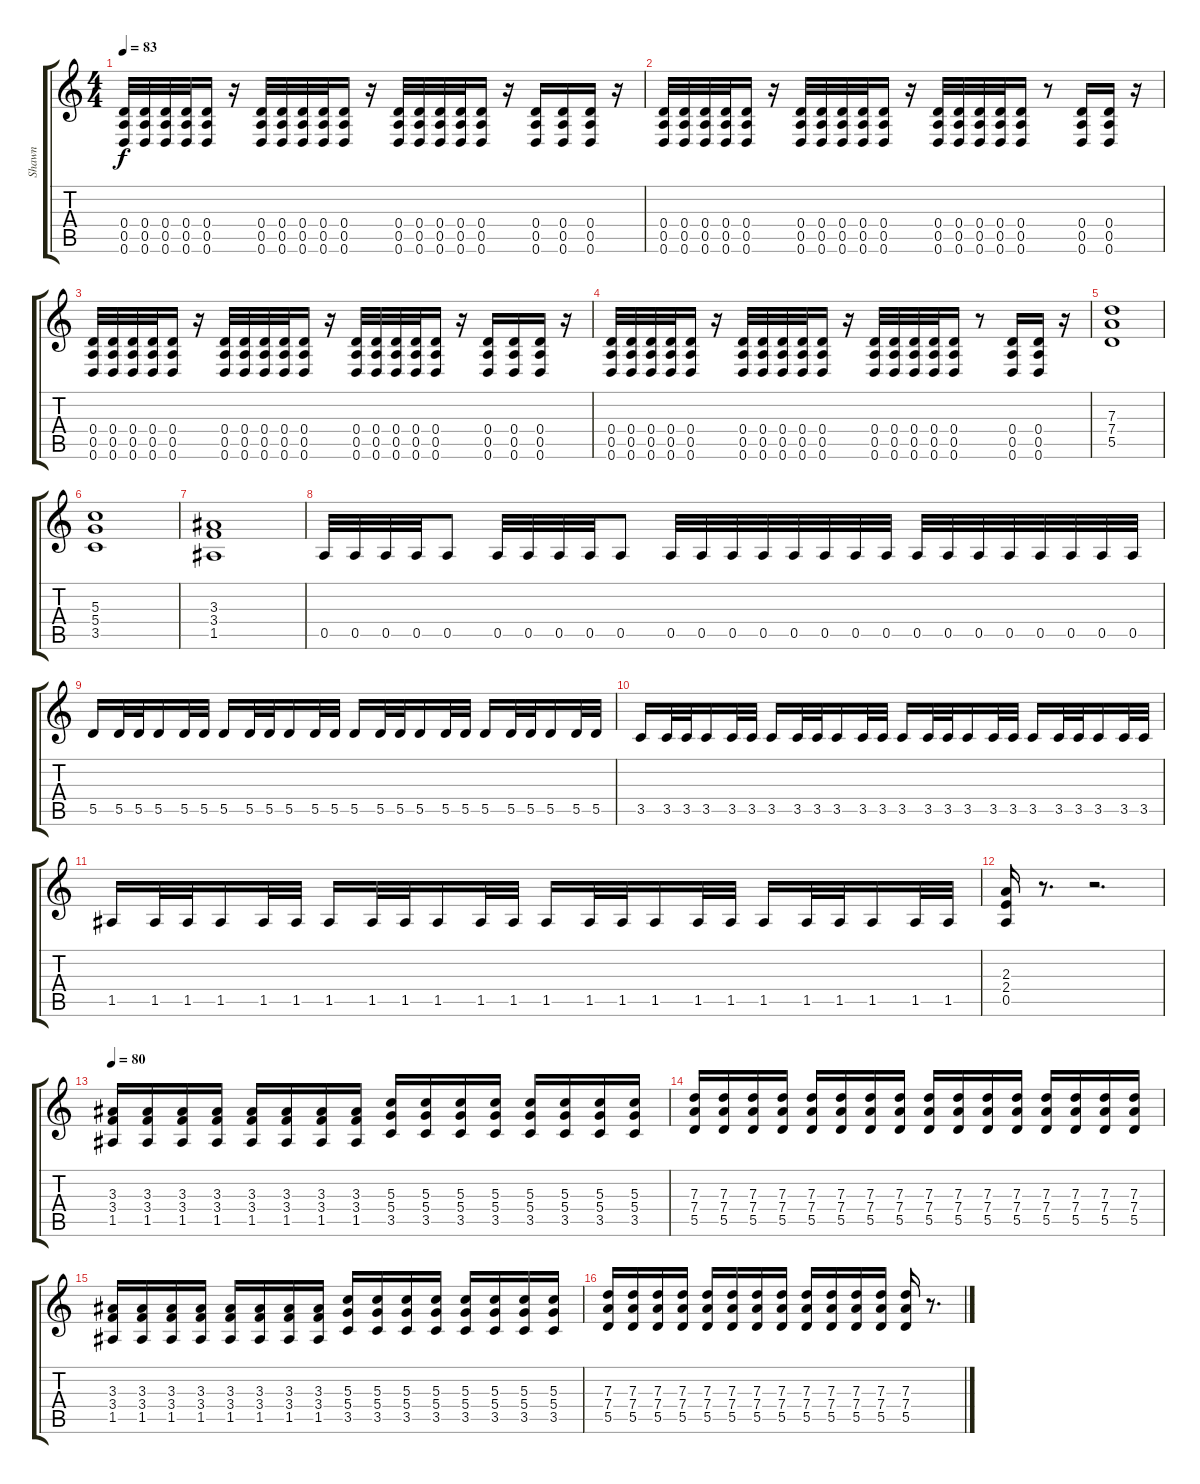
\track ("Shawn" "Shawn") {instrument distortionguitar bank 255}
\staff {score tabs}
\tuning (E4 B3 G3 D3 A2 D2) {hide}
\ts (4 4)
\tempo 83
\clef g2
\ks c
(0.4 0.5 0.6).32{dy f} (0.4 0.5 0.6).32 (0.4 0.5 0.6).32 (0.4 0.5 0.6).32 (0.4 0.5 0.6).16 r.16 (0.4 0.5 0.6).32 (0.4 0.5 0.6).32 (0.4 0.5 0.6).32 (0.4 0.5 0.6).32 (0.4 0.5 0.6).16 r.16 (0.4 0.5 0.6).32 (0.4 0.5 0.6).32 (0.4 0.5 0.6).32 (0.4 0.5 0.6).32 (0.4 0.5 0.6).16 r.16 (0.4 0.5 0.6).16 (0.4 0.5 0.6).16 (0.4 0.5 0.6).16 r.16 |
(0.4 0.5 0.6).32 (0.4 0.5 0.6).32 (0.4 0.5 0.6).32 (0.4 0.5 0.6).32 (0.4 0.5 0.6).16 r.16 (0.4 0.5 0.6).32 (0.4 0.5 0.6).32 (0.4 0.5 0.6).32 (0.4 0.5 0.6).32 (0.4 0.5 0.6).16 r.16 (0.4 0.5 0.6).32 (0.4 0.5 0.6).32 (0.4 0.5 0.6).32 (0.4 0.5 0.6).32 (0.4 0.5 0.6).16 r.8 (0.4 0.5 0.6).16 (0.4 0.5 0.6).16 r.16 |
(0.4 0.5 0.6).32 (0.4 0.5 0.6).32 (0.4 0.5 0.6).32 (0.4 0.5 0.6).32 (0.4 0.5 0.6).16 r.16 (0.4 0.5 0.6).32 (0.4 0.5 0.6).32 (0.4 0.5 0.6).32 (0.4 0.5 0.6).32 (0.4 0.5 0.6).16 r.16 (0.4 0.5 0.6).32 (0.4 0.5 0.6).32 (0.4 0.5 0.6).32 (0.4 0.5 0.6).32 (0.4 0.5 0.6).16 r.16 (0.4 0.5 0.6).16 (0.4 0.5 0.6).16 (0.4 0.5 0.6).16 r.16 |
(0.4 0.5 0.6).32 (0.4 0.5 0.6).32 (0.4 0.5 0.6).32 (0.4 0.5 0.6).32 (0.4 0.5 0.6).16 r.16 (0.4 0.5 0.6).32 (0.4 0.5 0.6).32 (0.4 0.5 0.6).32 (0.4 0.5 0.6).32 (0.4 0.5 0.6).16 r.16 (0.4 0.5 0.6).32 (0.4 0.5 0.6).32 (0.4 0.5 0.6).32 (0.4 0.5 0.6).32 (0.4 0.5 0.6).16 r.8 (0.4 0.5 0.6).16 (0.4 0.5 0.6).16 r.16 |
(7.3 7.4 5.5).1 |
(5.3 5.4 3.5).1 |
(3.3 3.4 1.5).1 |
0.5.32 0.5.32 0.5.32 0.5.32 0.5.8 0.5.32 0.5.32 0.5.32 0.5.32 0.5.8 0.5.32 0.5.32 0.5.32 0.5.32 0.5.32 0.5.32 0.5.32 0.5.32 0.5.32 0.5.32 0.5.32 0.5.32 0.5.32 0.5.32 0.5.32 0.5.32 |
5.5.16 5.5.32 5.5.32 5.5.16 5.5.32 5.5.32 5.5.16 5.5.32 5.5.32 5.5.16 5.5.32 5.5.32 5.5.16 5.5.32 5.5.32 5.5.16 5.5.32 5.5.32 5.5.16 5.5.32 5.5.32 5.5.16 5.5.32 5.5.32 |
3.5.16 3.5.32 3.5.32 3.5.16 3.5.32 3.5.32 3.5.16 3.5.32 3.5.32 3.5.16 3.5.32 3.5.32 3.5.16 3.5.32 3.5.32 3.5.16 3.5.32 3.5.32 3.5.16 3.5.32 3.5.32 3.5.16 3.5.32 3.5.32 |
1.5.16 1.5.32 1.5.32 1.5.16 1.5.32 1.5.32 1.5.16 1.5.32 1.5.32 1.5.16 1.5.32 1.5.32 1.5.16 1.5.32 1.5.32 1.5.16 1.5.32 1.5.32 1.5.16 1.5.32 1.5.32 1.5.16 1.5.32 1.5.32 |
(2.3 2.4 0.5).16 r.8{d} r.2{d} |
\tempo 80
(3.3 3.4 1.5).16 (3.3 3.4 1.5).16 (3.3 3.4 1.5).16 (3.3 3.4 1.5).16 (3.3 3.4 1.5).16 (3.3 3.4 1.5).16 (3.3 3.4 1.5).16 (3.3 3.4 1.5).16 (5.3 5.4 3.5).16 (5.3 5.4 3.5).16 (5.3 5.4 3.5).16 (5.3 5.4 3.5).16 (5.3 5.4 3.5).16 (5.3 5.4 3.5).16 (5.3 5.4 3.5).16 (5.3 5.4 3.5).16 |
(7.3 7.4 5.5).16 (7.3 7.4 5.5).16 (7.3 7.4 5.5).16 (7.3 7.4 5.5).16 (7.3 7.4 5.5).16 (7.3 7.4 5.5).16 (7.3 7.4 5.5).16 (7.3 7.4 5.5).16 (7.3 7.4 5.5).16 (7.3 7.4 5.5).16 (7.3 7.4 5.5).16 (7.3 7.4 5.5).16 (7.3 7.4 5.5).16 (7.3 7.4 5.5).16 (7.3 7.4 5.5).16 (7.3 7.4 5.5).16 |
(3.3 3.4 1.5).16 (3.3 3.4 1.5).16 (3.3 3.4 1.5).16 (3.3 3.4 1.5).16 (3.3 3.4 1.5).16 (3.3 3.4 1.5).16 (3.3 3.4 1.5).16 (3.3 3.4 1.5).16 (5.3 5.4 3.5).16 (5.3 5.4 3.5).16 (5.3 5.4 3.5).16 (5.3 5.4 3.5).16 (5.3 5.4 3.5).16 (5.3 5.4 3.5).16 (5.3 5.4 3.5).16 (5.3 5.4 3.5).16 |
(7.3 7.4 5.5).16 (7.3 7.4 5.5).16 (7.3 7.4 5.5).16 (7.3 7.4 5.5).16 (7.3 7.4 5.5).16 (7.3 7.4 5.5).16 (7.3 7.4 5.5).16 (7.3 7.4 5.5).16 (7.3 7.4 5.5).16 (7.3 7.4 5.5).16 (7.3 7.4 5.5).16 (7.3 7.4 5.5).16 (7.3 7.4 5.5).16 r.8{d}
